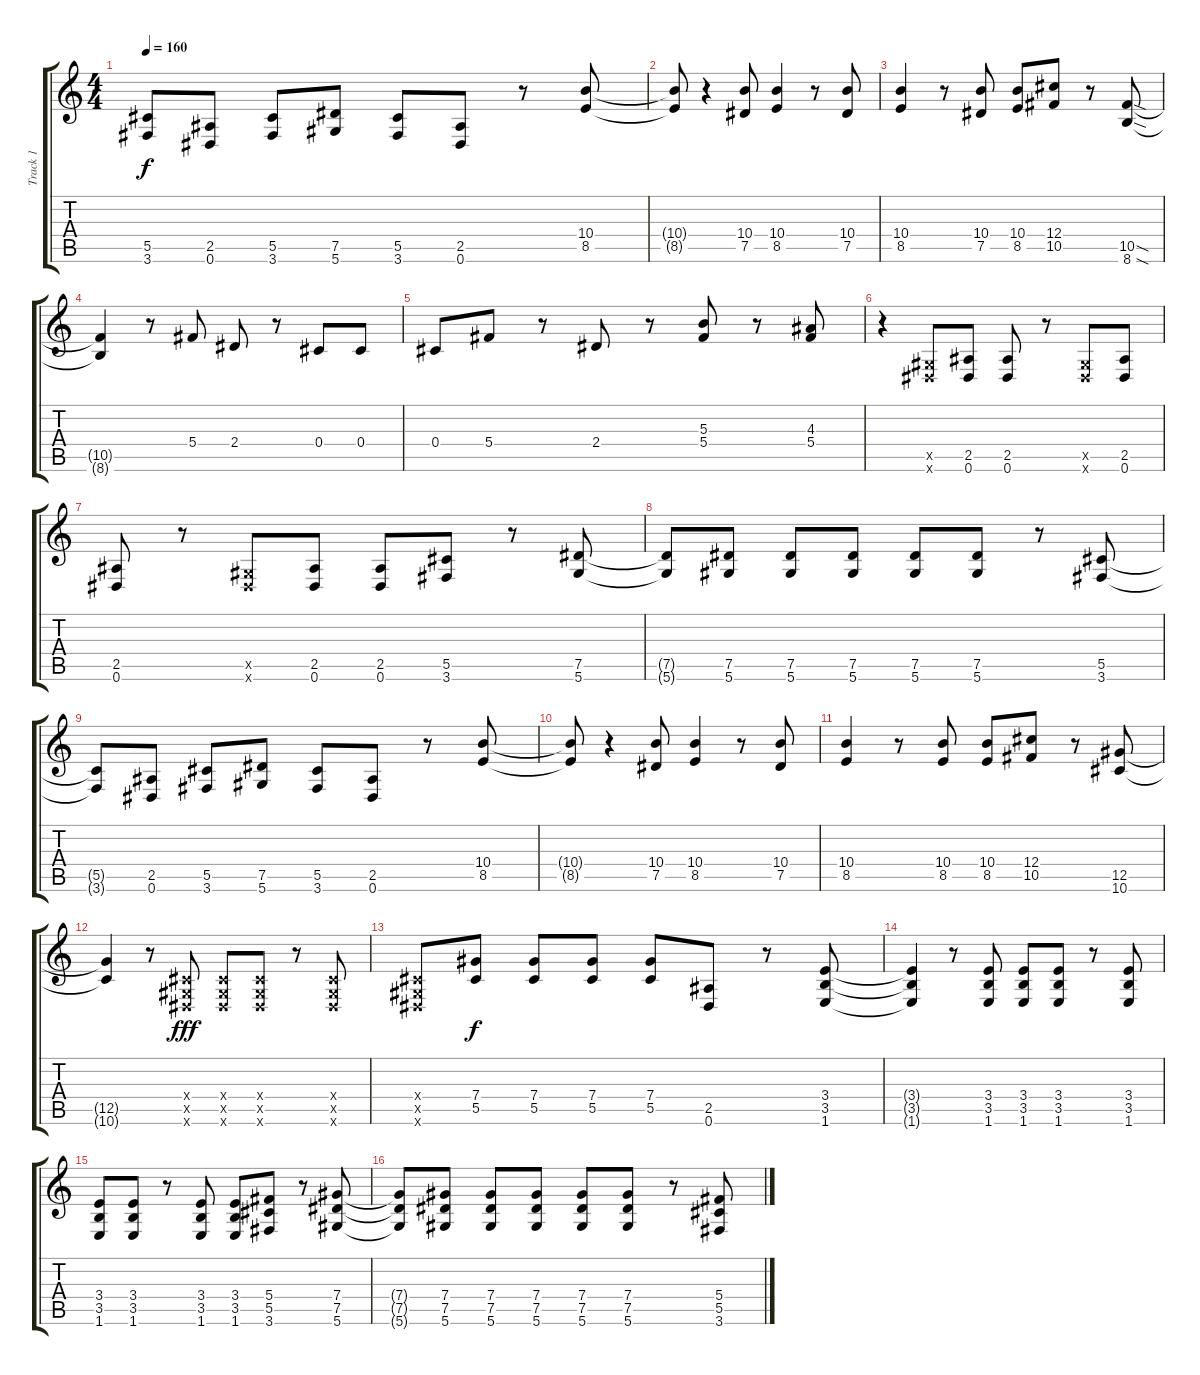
\track ("Track 1" "Track 1") {instrument overdrivenguitar}
\staff {score tabs}
\tuning (Eb4 Bb3 Gb3 Db3 Ab2 Eb2) {hide}
\ts (4 4)
\tempo 160
\clef g2
\ks c
(5.5{t} 3.6{t}).8{dy f} (2.5 0.6).8 (5.5 3.6).8 (7.5 5.6).8 (5.5 3.6).8 (2.5 0.6).8 r.8 (10.4 8.5).8 |
(10.4{t} 8.5{t}).8 r.4 (10.4 7.5).8 (10.4 8.5).4 r.8 (10.4 7.5).8 |
(10.4 8.5).4 r.8 (10.4 7.5).8 (10.4 8.5).8 (12.4 10.5).8 r.8 (10.5{sod} 8.6{sod}).8 |
(10.5{t} 8.6{t}).4 r.8 5.4.8 2.4.8 r.8 0.4.8 0.4.8 |
0.4.8 5.4.8 r.8 2.4.8 r.8 (5.3 5.4).8 r.8 (4.3 5.4).8 |
r.4 (0.5{x} 0.6{x}).8 (2.5 0.6).8 (2.5 0.6).8 r.8 (0.5{x} 0.6{x}).8 (2.5 0.6).8 |
(2.5 0.6).8 r.8 (0.5{x} 0.6{x}).8 (2.5 0.6).8 (2.5 0.6).8 (5.5 3.6).8 r.8 (7.5 5.6).8 |
(7.5{t} 5.6{t}).8 (7.5 5.6).8 (7.5 5.6).8 (7.5 5.6).8 (7.5 5.6).8 (7.5 5.6).8 r.8 (5.5 3.6).8 |
(5.5{t} 3.6{t}).8 (2.5 0.6).8 (5.5 3.6).8 (7.5 5.6).8 (5.5 3.6).8 (2.5 0.6).8 r.8 (10.4 8.5).8 |
(10.4{t} 8.5{t}).8 r.4 (10.4 7.5).8 (10.4 8.5).4 r.8 (10.4 7.5).8 |
(10.4 8.5).4 r.8 (10.4 8.5).8 (10.4 8.5).8 (12.4 10.5).8 r.8 (12.5 10.6).8 |
(12.5{t} 10.6{t}).4 r.8 (0.4{x} 0.5{x} 0.6{x}).8{dy fff} (0.4{x} 0.5{x} 0.6{x}).8 (0.4{x} 0.5{x} 0.6{x}).8 r.8 (0.4{x} 0.5{x} 0.6{x}).8 |
(0.4{x} 0.5{x} 0.6{x}).8 (7.4 5.5).8{dy f} (7.4 5.5).8 (7.4 5.5).8 (7.4 5.5).8 (2.5 0.6).8 r.8 (3.4 3.5 1.6).8 |
(3.4{t} 3.5{t} 1.6{t}).4 r.8 (3.4 3.5 1.6).8 (3.4 3.5 1.6).8 (3.4 3.5 1.6).8 r.8 (3.4 3.5 1.6).8 |
(3.4 3.5 1.6).8 (3.4 3.5 1.6).8 r.8 (3.4 3.5 1.6).8 (3.4 3.5 1.6).8 (5.4 5.5 3.6).8 r.8 (7.4 7.5 5.6).8 |
(7.4{t} 7.5{t} 5.6{t}).8 (7.4 7.5 5.6).8 (7.4 7.5 5.6).8 (7.4 7.5 5.6).8 (7.4 7.5 5.6).8 (7.4 7.5 5.6).8 r.8 (5.4 5.5 3.6).8
